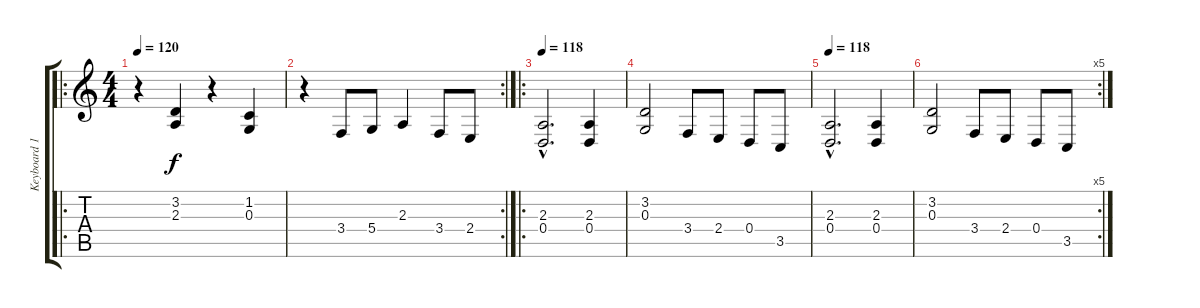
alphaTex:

\track ("Keyboard 1 /Organ" "Keyboard 1") {instrument churchorgan}
\staff {score tabs}
\tuning (E4 B3 G3 D3 A2 E2) {hide}
\ro
\ts (4 4)
\tempo 120
\clef g2
\ks c
r.4{dy f instrument stringensemble1} (3.2 2.3).4 r.4 (1.2 0.3).4 |
\rc 2
r.4 3.4.8 5.4.8 2.3.4 3.4.8 2.4.8 |
\ro
\tempo 118
(2.3{hac} 0.4{hac}).2{d instrument brightacousticpiano} (2.3 0.4).4 |
(3.2 0.3).2 3.4.8 2.4.8 0.4.8 3.5.8 |
\tempo 118
(2.3{hac} 0.4{hac}).2{d instrument brightacousticpiano} (2.3 0.4).4 |
\rc 5
(3.2 0.3).2 3.4.8 2.4.8 0.4.8 3.5.8
